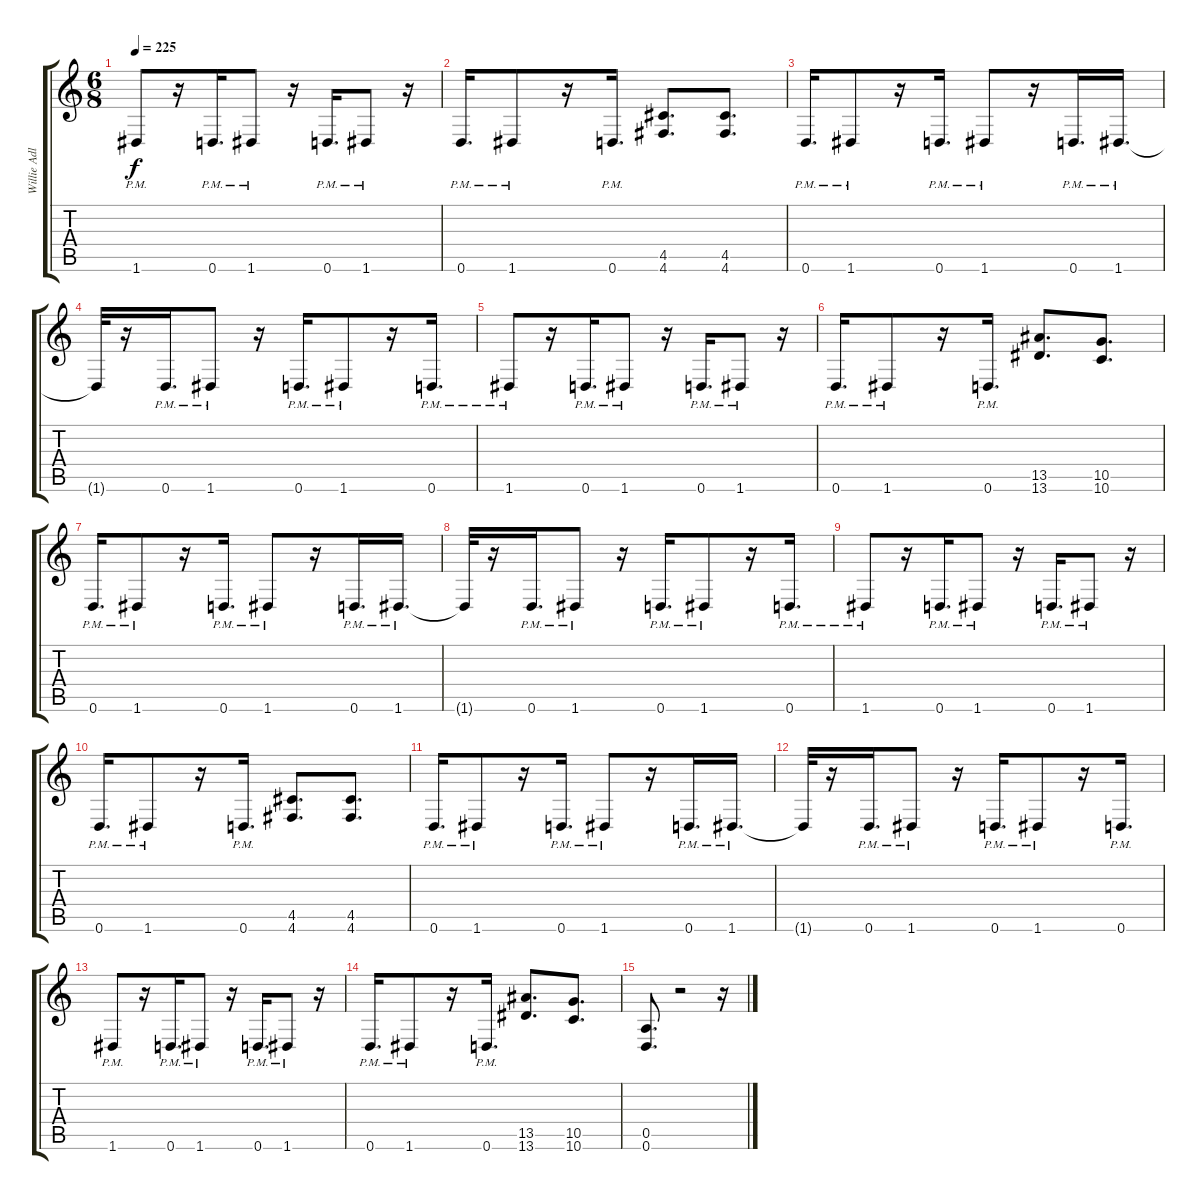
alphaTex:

\track ("Willie Adler - Rhythm" "Willie Adl") {instrument distortionguitar}
\staff {score tabs}
\tuning (E4 B3 G3 D3 A2 D2) {hide}
\ts (6 8)
\tempo 225
\clef g2
\ks c
1.6{pm}.8{dy f} r.16 0.6{pm}.16{d} 1.6{pm}.8 r.16 0.6{pm}.16{d} 1.6{pm}.8 r.16 |
0.6{pm}.16{d} 1.6{pm}.8 r.16 0.6{pm}.16{d} (4.5 4.6).8{d} (4.5 4.6).8{d} |
0.6{pm}.16{d} 1.6{pm}.8 r.16 0.6{pm}.16{d} 1.6{pm}.8 r.16 0.6{pm}.16{d} 1.6{pm}.16{d} |
1.6{t}.32 r.16 0.6{pm}.16{d} 1.6{pm}.8 r.16 0.6{pm}.16{d} 1.6{pm}.8 r.16 0.6{pm}.16{d} |
1.6{pm}.8 r.16 0.6{pm}.16{d} 1.6{pm}.8 r.16 0.6{pm}.16{d} 1.6{pm}.8 r.16 |
0.6{pm}.16{d} 1.6{pm}.8 r.16 0.6{pm}.16{d} (13.5 13.6).8{d} (10.5 10.6).8{d} |
0.6{pm}.16{d} 1.6{pm}.8 r.16 0.6{pm}.16{d} 1.6{pm}.8 r.16 0.6{pm}.16{d} 1.6{pm}.16{d} |
1.6{t}.32 r.16 0.6{pm}.16{d} 1.6{pm}.8 r.16 0.6{pm}.16{d} 1.6{pm}.8 r.16 0.6{pm}.16{d} |
1.6{pm}.8 r.16 0.6{pm}.16{d} 1.6{pm}.8 r.16 0.6{pm}.16{d} 1.6{pm}.8 r.16 |
0.6{pm}.16{d} 1.6{pm}.8 r.16 0.6{pm}.16{d} (4.5 4.6).8{d} (4.5 4.6).8{d} |
0.6{pm}.16{d} 1.6{pm}.8 r.16 0.6{pm}.16{d} 1.6{pm}.8 r.16 0.6{pm}.16{d} 1.6{pm}.16{d} |
1.6{t}.32 r.16 0.6{pm}.16{d} 1.6{pm}.8 r.16 0.6{pm}.16{d} 1.6{pm}.8 r.16 0.6{pm}.16{d} |
1.6{pm}.8 r.16 0.6{pm}.16{d} 1.6{pm}.8 r.16 0.6{pm}.16{d} 1.6{pm}.8 r.16 |
0.6{pm}.16{d} 1.6{pm}.8 r.16 0.6{pm}.16{d} (13.5 13.6).8{d} (10.5 10.6).8{d} |
(0.5 0.6).8{d} r.2 r.16
